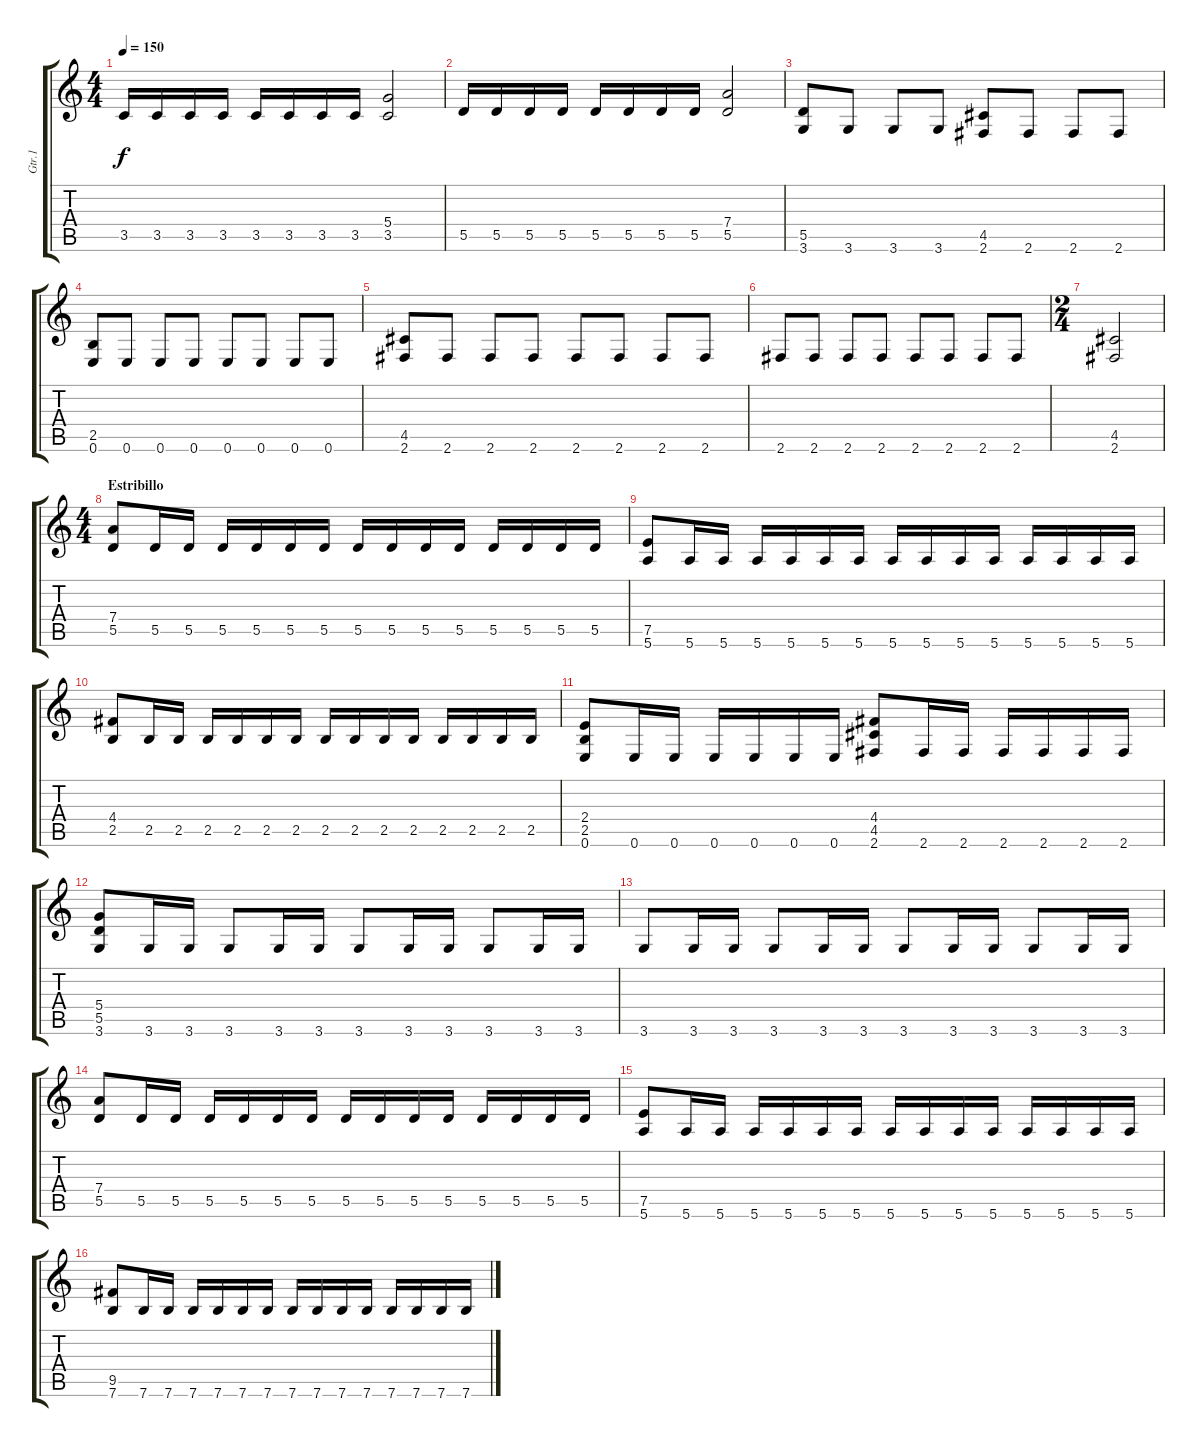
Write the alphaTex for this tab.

\track ("Gtr.1" "Gtr.1") {instrument distortionguitar}
\staff {score tabs}
\tuning (E4 B3 G3 D3 A2 E2) {hide}
\ts (4 4)
\tempo 150
\clef g2
\ks c
3.5.16{dy f} 3.5.16 3.5.16 3.5.16 3.5.16 3.5.16 3.5.16 3.5.16 (5.4 3.5).2 |
5.5.16 5.5.16 5.5.16 5.5.16 5.5.16 5.5.16 5.5.16 5.5.16 (7.4 5.5).2 |
(5.5 3.6).8 3.6.8 3.6.8 3.6.8 (4.5 2.6).8 2.6.8 2.6.8 2.6.8 |
(2.5 0.6).8 0.6.8 0.6.8 0.6.8 0.6.8 0.6.8 0.6.8 0.6.8 |
(4.5 2.6).8 2.6.8 2.6.8 2.6.8 2.6.8 2.6.8 2.6.8 2.6.8 |
2.6.8 2.6.8 2.6.8 2.6.8 2.6.8 2.6.8 2.6.8 2.6.8 |
\ts (2 4)
(4.5 2.6).2 |
\ts (4 4)
\section ("" "Estribillo")
(7.4 5.5).8 5.5.16 5.5.16 5.5.16 5.5.16 5.5.16 5.5.16 5.5.16 5.5.16 5.5.16 5.5.16 5.5.16 5.5.16 5.5.16 5.5.16 |
(7.5 5.6).8 5.6.16 5.6.16 5.6.16 5.6.16 5.6.16 5.6.16 5.6.16 5.6.16 5.6.16 5.6.16 5.6.16 5.6.16 5.6.16 5.6.16 |
(4.4 2.5).8 2.5.16 2.5.16 2.5.16 2.5.16 2.5.16 2.5.16 2.5.16 2.5.16 2.5.16 2.5.16 2.5.16 2.5.16 2.5.16 2.5.16 |
(2.4 2.5 0.6).8 0.6.16 0.6.16 0.6.16 0.6.16 0.6.16 0.6.16 (4.4 4.5 2.6).8 2.6.16 2.6.16 2.6.16 2.6.16 2.6.16 2.6.16 |
(5.4 5.5 3.6).8 3.6.16 3.6.16 3.6.8 3.6.16 3.6.16 3.6.8 3.6.16 3.6.16 3.6.8 3.6.16 3.6.16 |
3.6.8 3.6.16 3.6.16 3.6.8 3.6.16 3.6.16 3.6.8 3.6.16 3.6.16 3.6.8 3.6.16 3.6.16 |
(7.4 5.5).8 5.5.16 5.5.16 5.5.16 5.5.16 5.5.16 5.5.16 5.5.16 5.5.16 5.5.16 5.5.16 5.5.16 5.5.16 5.5.16 5.5.16 |
(7.5 5.6).8 5.6.16 5.6.16 5.6.16 5.6.16 5.6.16 5.6.16 5.6.16 5.6.16 5.6.16 5.6.16 5.6.16 5.6.16 5.6.16 5.6.16 |
(9.5 7.6).8 7.6.16 7.6.16 7.6.16 7.6.16 7.6.16 7.6.16 7.6.16 7.6.16 7.6.16 7.6.16 7.6.16 7.6.16 7.6.16 7.6.16
